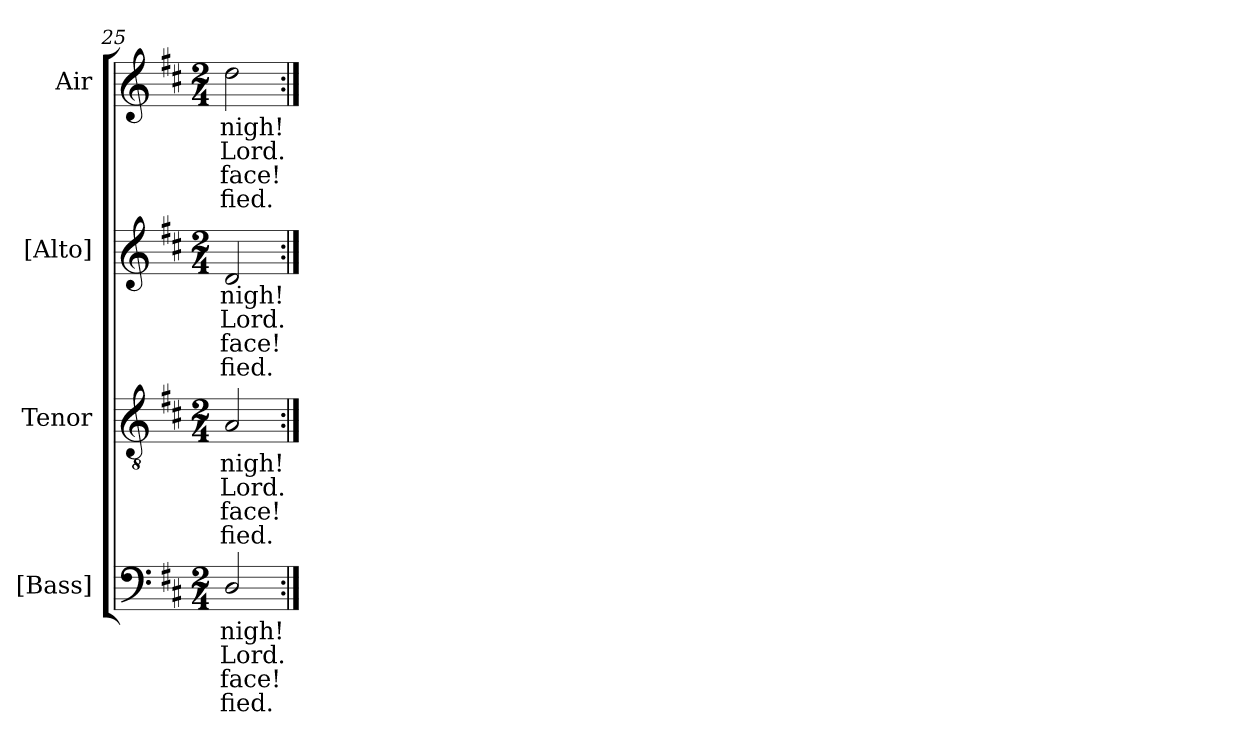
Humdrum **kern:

**kern	**text	**text	**text	**text	**kern	**text	**text	**text	**text	**kern	**text	**text	**text	**text	**kern	**text	**text	**text	**text
*part4	*part4	*part4	*part4	*part4	*part3	*part3	*part3	*part3	*part3	*part2	*part2	*part2	*part2	*part2	*part1	*part1	*part1	*part1	*part1
*staff4	*staff4	*staff4	*staff4	*staff4	*staff3	*staff3	*staff3	*staff3	*staff3	*staff2	*staff2	*staff2	*staff2	*staff2	*staff1	*staff1	*staff1	*staff1	*staff1
*I"[Bass]	*	*	*	*	*I"Tenor	*	*	*	*	*I"[Alto]	*	*	*	*	*I"Air	*	*	*	*
*I'B.	*	*	*	*	*I'T.	*	*	*	*	*I'A.	*	*	*	*	*	*	*	*	*
*clefF4	*	*	*	*	*clefGv2	*	*	*	*	*clefG2	*	*	*	*	*clefG2	*	*	*	*
*	*	*	*	*	*ITrd7c12	*	*	*	*	*	*	*	*	*	*	*	*	*	*
*k[f#c#]	*	*	*	*	*k[f#c#]	*	*	*	*	*k[f#c#]	*	*	*	*	*k[f#c#]	*	*	*	*
*D:	*	*	*	*	*D:	*	*	*	*	*D:	*	*	*	*	*D:	*	*	*	*
*M2/4	*	*	*	*	*M2/4	*	*	*	*	*M2/4	*	*	*	*	*M2/4	*	*	*	*
=25	=25	=25	=25	=25	=25	=25	=25	=25	=25	=25	=25	=25	=25	=25	=25	=25	=25	=25	=25
!	!LO:LY:b:color=#000000	!LO:LY:b:color=#000000	!LO:LY:b:color=#000000	!LO:LY:b:color=#000000	!	!	!	!	!	!	!	!	!	!	!	!	!	!	!
!	!	!	!	!	!	!LO:LY:b:color=#000000	!LO:LY:b:color=#000000	!LO:LY:b:color=#000000	!LO:LY:b:color=#000000	!	!	!	!	!	!	!	!	!	!
!	!	!	!	!	!	!	!	!	!	!	!LO:LY:b:color=#000000	!LO:LY:b:color=#000000	!LO:LY:b:color=#000000	!LO:LY:b:color=#000000	!	!	!	!	!
!	!	!	!	!	!	!	!	!	!	!	!	!	!	!	!	!LO:LY:b:color=#000000	!LO:LY:b:color=#000000	!LO:LY:b:color=#000000	!LO:LY:b:color=#000000
2Di/	nigh!	Lord.	-face!	fied.	2AAi/	nigh!	Lord.	-face!	fied.	2di/	nigh!	Lord.	-face!	fied.	2ddi\	nigh!	Lord.	-face!	fied.
=:|!	=:|!	=:|!	=:|!	=:|!	=:|!	=:|!	=:|!	=:|!	=:|!	=:|!	=:|!	=:|!	=:|!	=:|!	=:|!	=:|!	=:|!	=:|!	=:|!
*-	*-	*-	*-	*-	*-	*-	*-	*-	*-	*-	*-	*-	*-	*-	*-	*-	*-	*-	*-
